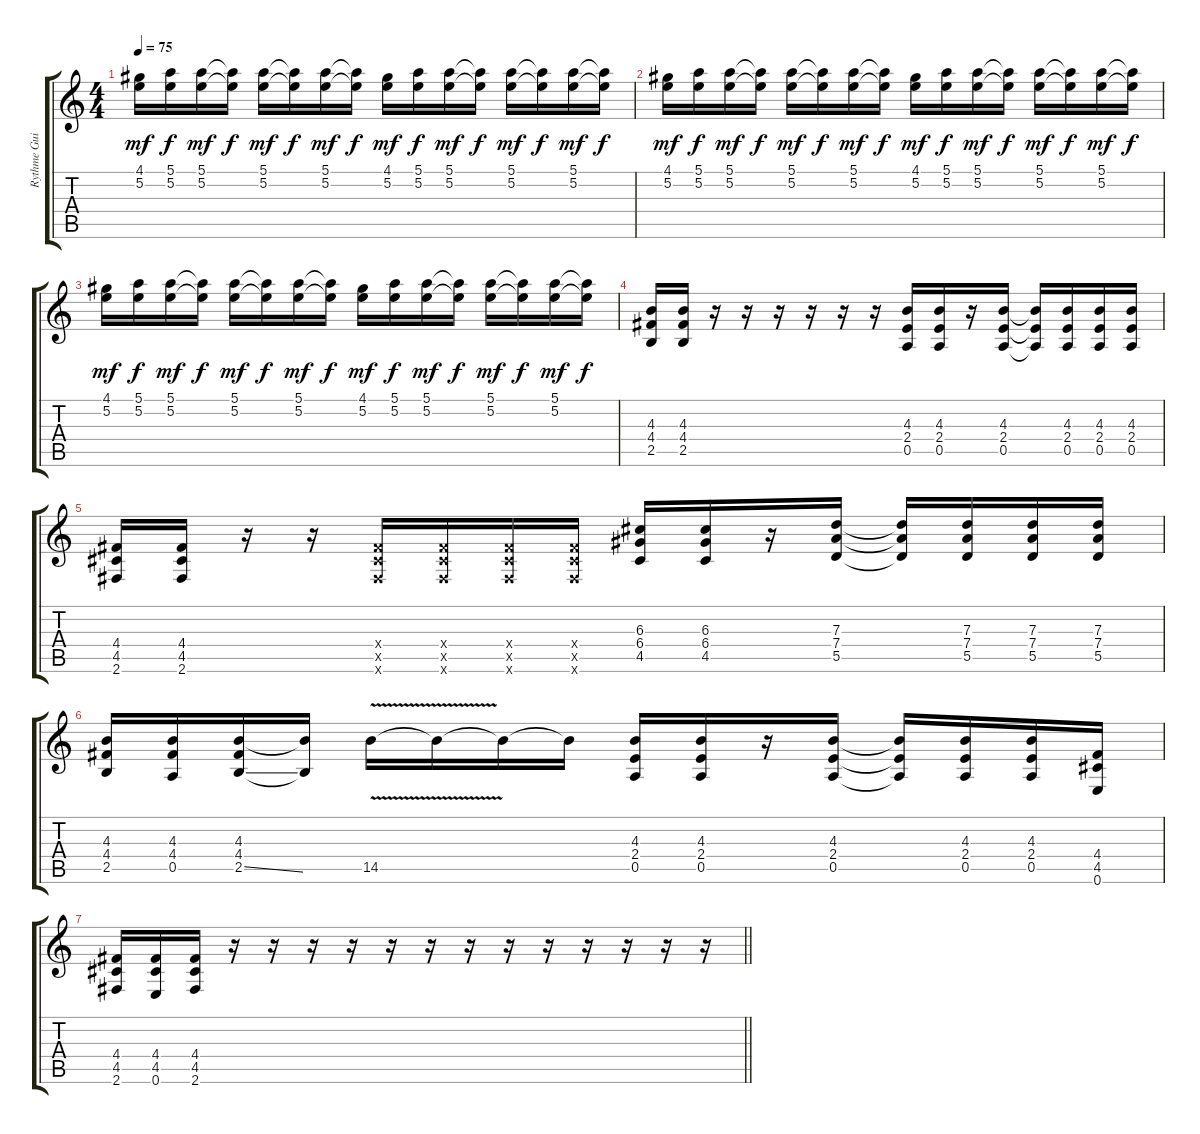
\track ("Rythme Guitar" "Rythme Gui") {instrument electricguitarclean}
\staff {score tabs}
\tuning (E4 B3 G3 D3 A2 E2) {hide}
\ts (4 4)
\tempo 75
\clef g2
\ks c
(4.1 5.2).16{dy mf} (5.1 5.2).16{dy f} (5.1 5.2).16{dy mf} (5.1{t} 5.2{t}).16{dy f} (5.1 5.2).16{dy mf} (5.1{t} 5.2{t}).16{dy f} (5.1 5.2).16{dy mf} (5.1{t} 5.2{t}).16{dy f} (4.1 5.2).16{dy mf} (5.1 5.2).16{dy f} (5.1 5.2).16{dy mf} (5.1{t} 5.2{t}).16{dy f} (5.1 5.2).16{dy mf} (5.1{t} 5.2{t}).16{dy f} (5.1 5.2).16{dy mf} (5.1{t} 5.2{t}).16{dy f} |
(4.1 5.2).16{dy mf} (5.1 5.2).16{dy f} (5.1 5.2).16{dy mf} (5.1{t} 5.2{t}).16{dy f} (5.1 5.2).16{dy mf} (5.1{t} 5.2{t}).16{dy f} (5.1 5.2).16{dy mf} (5.1{t} 5.2{t}).16{dy f} (4.1 5.2).16{dy mf} (5.1 5.2).16{dy f} (5.1 5.2).16{dy mf} (5.1{t} 5.2{t}).16{dy f} (5.1 5.2).16{dy mf} (5.1{t} 5.2{t}).16{dy f} (5.1 5.2).16{dy mf} (5.1{t} 5.2{t}).16{dy f} |
(4.1 5.2).16{dy mf} (5.1 5.2).16{dy f} (5.1 5.2).16{dy mf} (5.1{t} 5.2{t}).16{dy f} (5.1 5.2).16{dy mf} (5.1{t} 5.2{t}).16{dy f} (5.1 5.2).16{dy mf} (5.1{t} 5.2{t}).16{dy f} (4.1 5.2).16{dy mf} (5.1 5.2).16{dy f} (5.1 5.2).16{dy mf} (5.1{t} 5.2{t}).16{dy f} (5.1 5.2).16{dy mf} (5.1{t} 5.2{t}).16{dy f} (5.1 5.2).16{dy mf} (5.1{t} 5.2{t}).16{dy f} |
(4.3 4.4 2.5).16 (4.3 4.4 2.5).16 r.16 r.16 r.16 r.16 r.16 r.16 (4.3 2.4 0.5).16 (4.3 2.4 0.5).16 r.16 (4.3 2.4 0.5).16 (4.3{t} 2.4{t} 0.5{t}).16 (4.3 2.4 0.5).16 (4.3 2.4 0.5).16 (4.3 2.4 0.5).16 |
(4.4 4.5 2.6).16 (4.4 4.5 2.6).16 r.16 r.16 (4.4{x} 4.5{x} 2.6{x}).16 (4.4{x} 4.5{x} 2.6{x}).16 (4.4{x} 4.5{x} 2.6{x}).16 (4.4{x} 4.5{x} 2.6{x}).16 (6.3 6.4 4.5).16 (6.3 6.4 4.5).16 r.16 (7.3 7.4 5.5).16 (7.3{t} 7.4{t} 5.5{t}).16 (7.3 7.4 5.5).16 (7.3 7.4 5.5).16 (7.3 7.4 5.5).16 |
(4.3 4.4 2.5).16 (4.3 4.4 0.5).16 (4.3 4.4 2.5{ss}).16 (4.3{t} 2.5{t}).16 14.5{v}.16 14.5{t}.16 14.5{t}.16 14.5{t}.16 (4.3 2.4 0.5).16 (4.3 2.4 0.5).16 r.16 (4.3 2.4 0.5).16 (4.3{t} 2.4{t} 0.5{t}).16 (4.3 2.4 0.5).16 (4.3 2.4 0.5).16 (4.4 4.5 0.6).16 |
\barLineRight lightlight
(4.4 4.5 2.6).16 (4.4 4.5 0.6).16 (4.4 4.5 2.6).16 r.16 r.16 r.16 r.16 r.16 r.16 r.16 r.16 r.16 r.16 r.16 r.16 r.16
